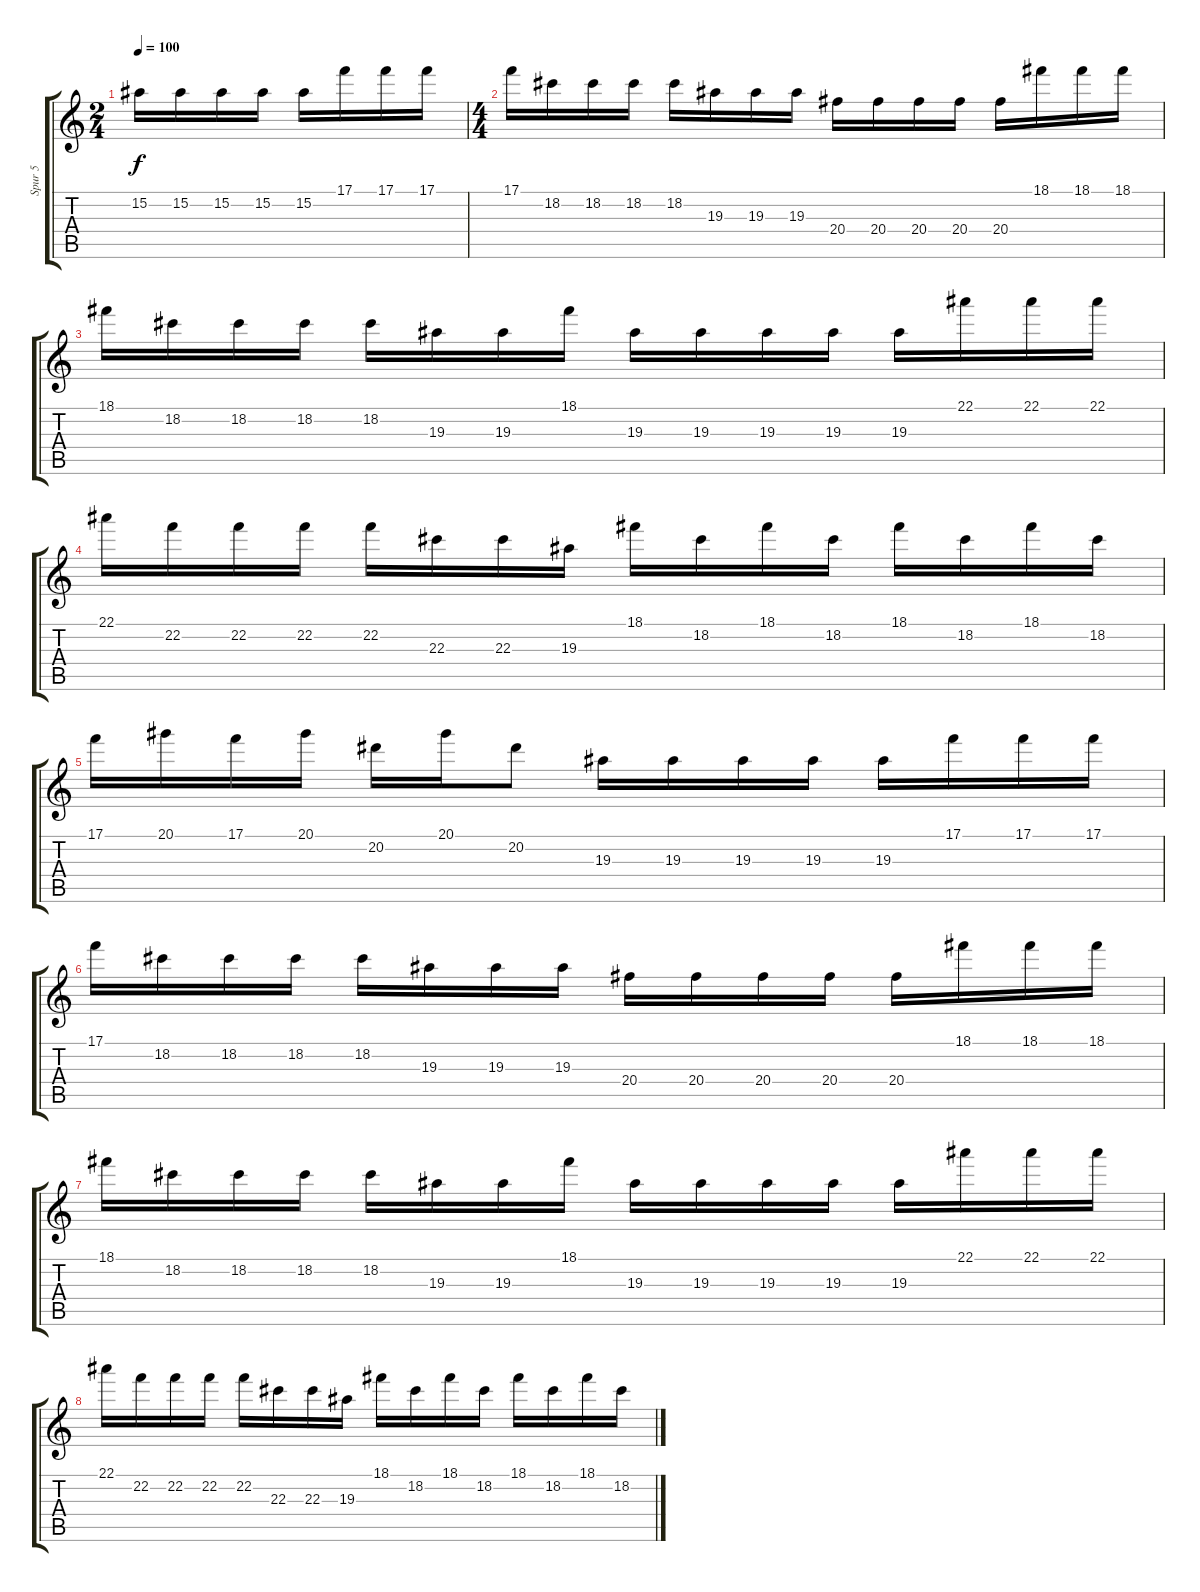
\track ("Spur 5" "Spur 5") {instrument overdrivenguitar}
\staff {score tabs}
\tuning (C4 G3 Eb3 Bb2 F2 C2) {hide}
\ts (2 4)
\tempo 100
\clef g2
\ks c
15.2.16{dy f volume 16} 15.2.16 15.2.16 15.2.16 15.2.16 17.1.16 17.1.16 17.1.16 |
\ts (4 4)
17.1.16 18.2.16 18.2.16 18.2.16 18.2.16 19.3.16 19.3.16 19.3.16 20.4.16 20.4.16 20.4.16 20.4.16 20.4.16 18.1.16 18.1.16 18.1.16 |
18.1.16 18.2.16 18.2.16 18.2.16 18.2.16 19.3.16 19.3.16 18.1.16 19.3.16 19.3.16 19.3.16 19.3.16 19.3.16 22.1.16 22.1.16 22.1.16 |
22.1.16 22.2.16 22.2.16 22.2.16 22.2.16 22.3.16 22.3.16 19.3.16 18.1.16 18.2.16 18.1.16 18.2.16 18.1.16 18.2.16 18.1.16 18.2.16 |
17.1.16 20.1.16 17.1.16 20.1.16 20.2.16 20.1.16 20.2.8 19.3.16 19.3.16 19.3.16 19.3.16 19.3.16 17.1.16 17.1.16 17.1.16 |
17.1.16 18.2.16 18.2.16 18.2.16 18.2.16 19.3.16 19.3.16 19.3.16 20.4.16 20.4.16 20.4.16 20.4.16 20.4.16 18.1.16 18.1.16 18.1.16 |
18.1.16 18.2.16 18.2.16 18.2.16 18.2.16 19.3.16 19.3.16 18.1.16 19.3.16 19.3.16 19.3.16 19.3.16 19.3.16 22.1.16 22.1.16 22.1.16 |
22.1.16 22.2.16 22.2.16 22.2.16 22.2.16 22.3.16 22.3.16 19.3.16 18.1.16 18.2.16 18.1.16 18.2.16 18.1.16 18.2.16 18.1.16 18.2.16
